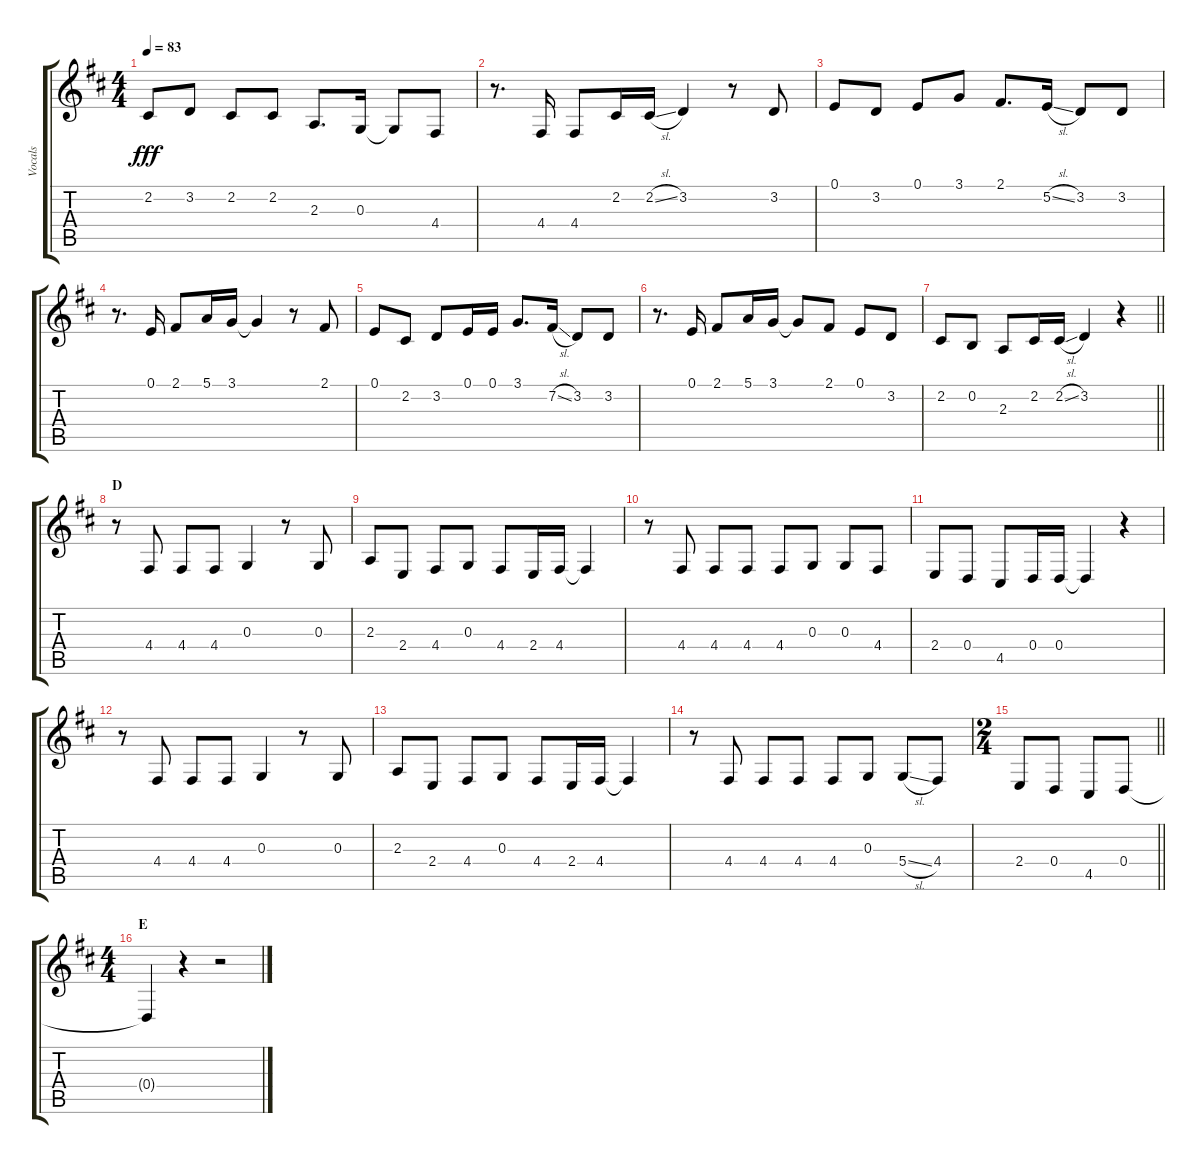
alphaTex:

\track ("Vocals" "Vocals") {instrument voiceoohs}
\staff {score tabs}
\tuning (E4 B3 G3 D3 A2 E2) {hide}
\ts (4 4)
\tempo 83
\clef g2
\ks d
2.2.8{dy fff} 3.2.8 2.2.8 2.2.8 2.3.8{d} 0.3.16 0.3{t}.8 4.4.8 |
r.8{d} 4.4.16 4.4.8 2.2.16 2.2{sl}.16 3.2.4 r.8 3.2.8 |
0.1.8 3.2.8 0.1.8 3.1.8 2.1.8{d} 5.2{sl}.16 3.2.8 3.2.8 |
r.8{d} 0.1.16 2.1.8 5.1.16 3.1.16 3.1{t}.4 r.8 2.1.8 |
0.1.8 2.2.8 3.2.8 0.1.16 0.1.16 3.1.8{d} 7.2{sl}.16 3.2.8 3.2.8 |
r.8{d} 0.1.16 2.1.8 5.1.16 3.1.16 3.1{t}.8 2.1.8 0.1.8 3.2.8 |
\barLineRight lightlight
2.2.8 0.2.8 2.3.8 2.2.16 2.2{sl}.16 3.2.4 r.4 |
\section ("" "D")
r.8 4.4.8 4.4.8 4.4.8 0.3.4 r.8 0.3.8 |
2.3.8 2.4.8 4.4.8 0.3.8 4.4.8 2.4.16 4.4.16 4.4{t}.4 |
r.8 4.4.8 4.4.8 4.4.8 4.4.8 0.3.8 0.3.8 4.4.8 |
2.4.8 0.4.8 4.5.8 0.4.16 0.4.16 0.4{t}.4 r.4 |
r.8 4.4.8 4.4.8 4.4.8 0.3.4 r.8 0.3.8 |
2.3.8 2.4.8 4.4.8 0.3.8 4.4.8 2.4.16 4.4.16 4.4{t}.4 |
r.8 4.4.8 4.4.8 4.4.8 4.4.8 0.3.8 5.4{sl}.8 4.4.8 |
\ts (2 4)
\barLineRight lightlight
2.4.8 0.4.8 4.5.8 0.4.8 |
\ts (4 4)
\section ("" "E")
0.4{t}.4 r.4 r.2
